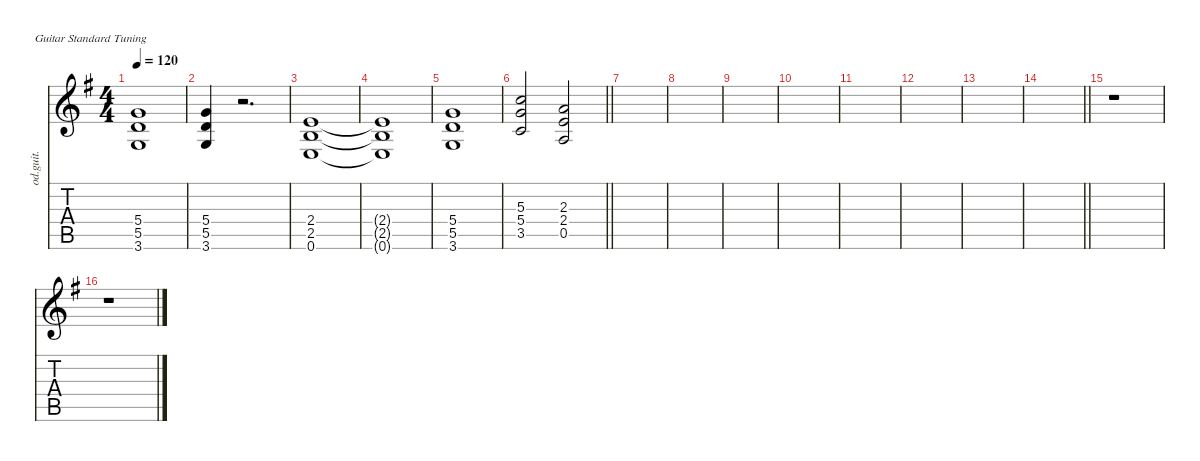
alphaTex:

\defaultSystemsLayout 4
\hideDynamics
\bracketExtendMode nobrackets
\otherSystemsTrackNameOrientation horizontal
\track ("Guitarra 2" "od.guit.") {defaultSystemsLayout 16 instrument overdrivenguitar}
\staff {score tabs}
\tuning (E4 B3 G3 D3 A2 E2)
\ts (4 4)
\tempo 120
\clef g2
\ks g
(5.4{acc forcenatural} 5.5{acc forcenatural} 3.6{acc forcenatural}).1{dy f beam Up} |
(5.4{acc forcenatural} 5.5{acc forcenatural} 3.6{acc forcenatural}).4{beam Up} r.2{d beam Up} |
(2.4{acc forcenatural} 2.5{acc forcenatural} 0.6{acc forcenatural}).1{beam Up} |
(2.4{t acc forcenatural} 2.5{t acc forcenatural} 0.6{t acc forcenatural}).1{beam Up} |
(5.4{acc forcenatural} 5.5{acc forcenatural} 3.6{acc forcenatural}).1{beam Up} |
\barLineRight lightlight
(5.3{acc forcenatural} 5.4{acc forcenatural} 3.5{acc forcenatural}).2{beam Up} (2.3{acc forcenatural} 2.4{acc forcenatural} 0.5{acc forcenatural}).2{beam Up} |
|
|
|
|
|
|
|
\barLineRight lightlight
|
r.1{beam Down} |
r.1{beam Down}
